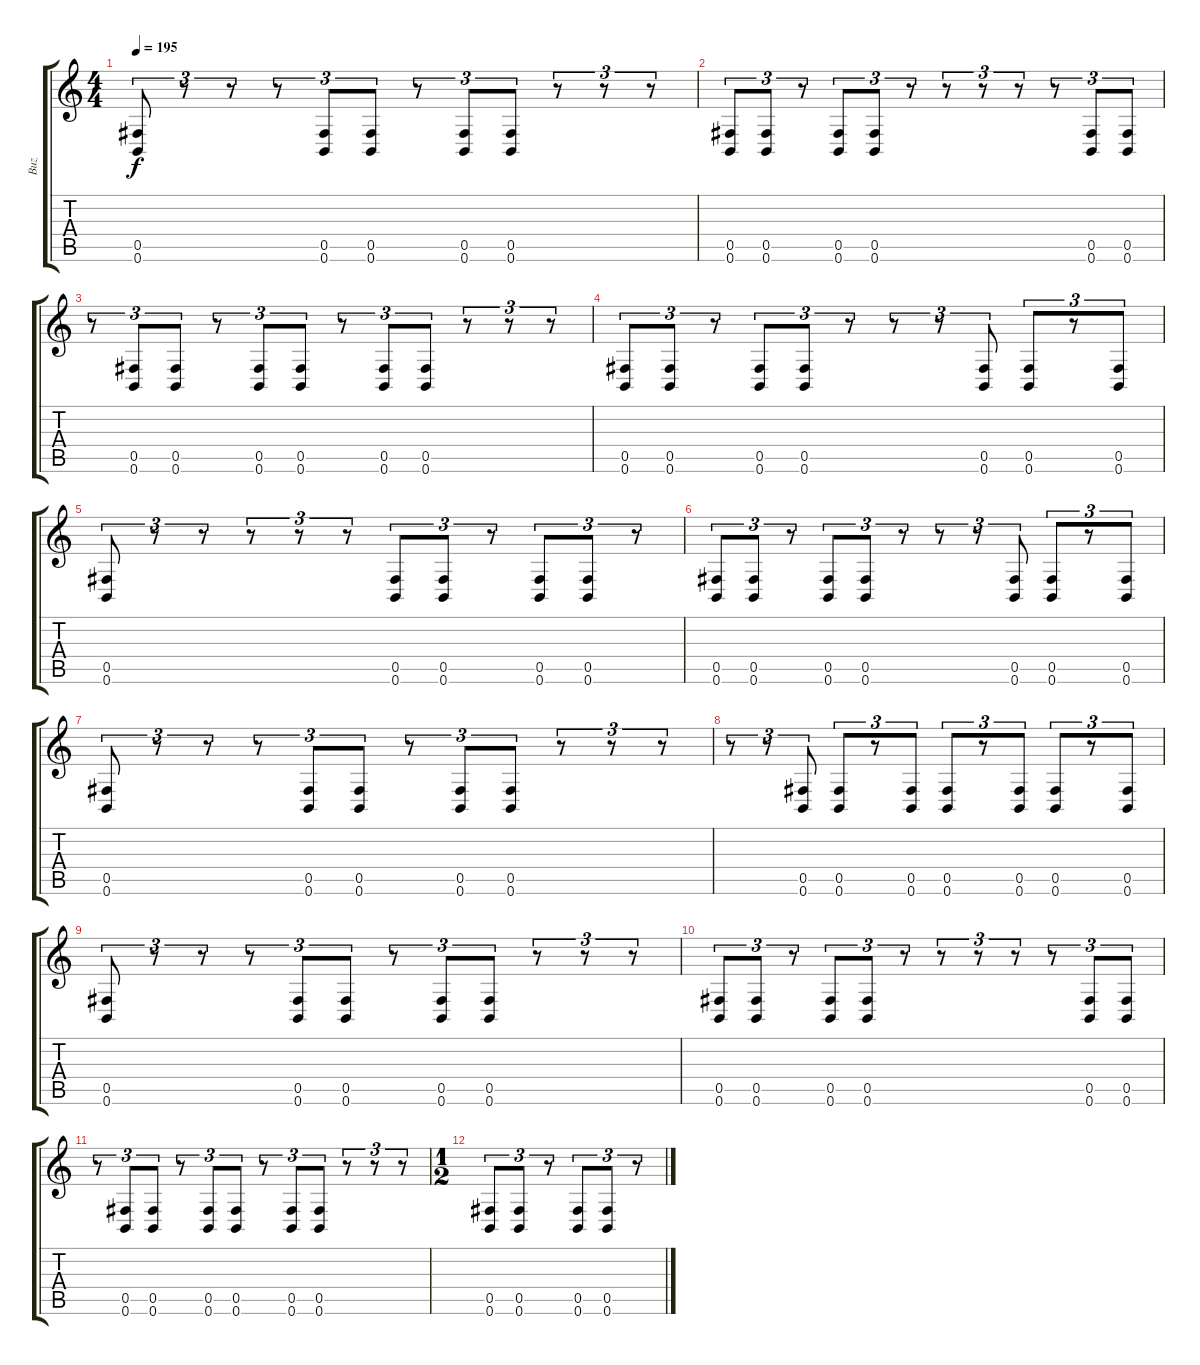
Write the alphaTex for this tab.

\track ("Buz" "Buz") {instrument distortionguitar}
\staff {score tabs}
\tuning (Db4 Ab3 E3 B2 Gb2 B1) {hide}
\ts (4 4)
\tempo 195
\clef g2
\ks c
(0.5 0.6).8{tu (3 2) dy f} r.8{tu (3 2)} r.8{tu (3 2)} r.8{tu (3 2)} (0.5 0.6).8{tu (3 2)} (0.5 0.6).8{tu (3 2)} r.8{tu (3 2)} (0.5 0.6).8{tu (3 2)} (0.5 0.6).8{tu (3 2)} r.8{tu (3 2)} r.8{tu (3 2)} r.8{tu (3 2)} |
(0.5 0.6).8{tu (3 2)} (0.5 0.6).8{tu (3 2)} r.8{tu (3 2)} (0.5 0.6).8{tu (3 2)} (0.5 0.6).8{tu (3 2)} r.8{tu (3 2)} r.8{tu (3 2)} r.8{tu (3 2)} r.8{tu (3 2)} r.8{tu (3 2)} (0.5 0.6).8{tu (3 2)} (0.5 0.6).8{tu (3 2)} |
r.8{tu (3 2)} (0.5 0.6).8{tu (3 2)} (0.5 0.6).8{tu (3 2)} r.8{tu (3 2)} (0.5 0.6).8{tu (3 2)} (0.5 0.6).8{tu (3 2)} r.8{tu (3 2)} (0.5 0.6).8{tu (3 2)} (0.5 0.6).8{tu (3 2)} r.8{tu (3 2)} r.8{tu (3 2)} r.8{tu (3 2)} |
(0.5 0.6).8{tu (3 2)} (0.5 0.6).8{tu (3 2)} r.8{tu (3 2)} (0.5 0.6).8{tu (3 2)} (0.5 0.6).8{tu (3 2)} r.8{tu (3 2)} r.8{tu (3 2)} r.8{tu (3 2)} (0.5 0.6).8{tu (3 2)} (0.5 0.6).8{tu (3 2)} r.8{tu (3 2)} (0.5 0.6).8{tu (3 2)} |
(0.5 0.6).8{tu (3 2)} r.8{tu (3 2)} r.8{tu (3 2)} r.8{tu (3 2)} r.8{tu (3 2)} r.8{tu (3 2)} (0.5 0.6).8{tu (3 2)} (0.5 0.6).8{tu (3 2)} r.8{tu (3 2)} (0.5 0.6).8{tu (3 2)} (0.5 0.6).8{tu (3 2)} r.8{tu (3 2)} |
(0.5 0.6).8{tu (3 2)} (0.5 0.6).8{tu (3 2)} r.8{tu (3 2)} (0.5 0.6).8{tu (3 2)} (0.5 0.6).8{tu (3 2)} r.8{tu (3 2)} r.8{tu (3 2)} r.8{tu (3 2)} (0.5 0.6).8{tu (3 2)} (0.5 0.6).8{tu (3 2)} r.8{tu (3 2)} (0.5 0.6).8{tu (3 2)} |
(0.5 0.6).8{tu (3 2)} r.8{tu (3 2)} r.8{tu (3 2)} r.8{tu (3 2)} (0.5 0.6).8{tu (3 2)} (0.5 0.6).8{tu (3 2)} r.8{tu (3 2)} (0.5 0.6).8{tu (3 2)} (0.5 0.6).8{tu (3 2)} r.8{tu (3 2)} r.8{tu (3 2)} r.8{tu (3 2)} |
r.8{tu (3 2)} r.8{tu (3 2)} (0.5 0.6).8{tu (3 2)} (0.5 0.6).8{tu (3 2)} r.8{tu (3 2)} (0.5 0.6).8{tu (3 2)} (0.5 0.6).8{tu (3 2)} r.8{tu (3 2)} (0.5 0.6).8{tu (3 2)} (0.5 0.6).8{tu (3 2)} r.8{tu (3 2)} (0.5 0.6).8{tu (3 2)} |
(0.5 0.6).8{tu (3 2)} r.8{tu (3 2)} r.8{tu (3 2)} r.8{tu (3 2)} (0.5 0.6).8{tu (3 2)} (0.5 0.6).8{tu (3 2)} r.8{tu (3 2)} (0.5 0.6).8{tu (3 2)} (0.5 0.6).8{tu (3 2)} r.8{tu (3 2)} r.8{tu (3 2)} r.8{tu (3 2)} |
(0.5 0.6).8{tu (3 2)} (0.5 0.6).8{tu (3 2)} r.8{tu (3 2)} (0.5 0.6).8{tu (3 2)} (0.5 0.6).8{tu (3 2)} r.8{tu (3 2)} r.8{tu (3 2)} r.8{tu (3 2)} r.8{tu (3 2)} r.8{tu (3 2)} (0.5 0.6).8{tu (3 2)} (0.5 0.6).8{tu (3 2)} |
r.8{tu (3 2)} (0.5 0.6).8{tu (3 2)} (0.5 0.6).8{tu (3 2)} r.8{tu (3 2)} (0.5 0.6).8{tu (3 2)} (0.5 0.6).8{tu (3 2)} r.8{tu (3 2)} (0.5 0.6).8{tu (3 2)} (0.5 0.6).8{tu (3 2)} r.8{tu (3 2)} r.8{tu (3 2)} r.8{tu (3 2)} |
\ts (1 2)
(0.5 0.6).8{tu (3 2)} (0.5 0.6).8{tu (3 2)} r.8{tu (3 2)} (0.5 0.6).8{tu (3 2)} (0.5 0.6).8{tu (3 2)} r.8{tu (3 2)}
